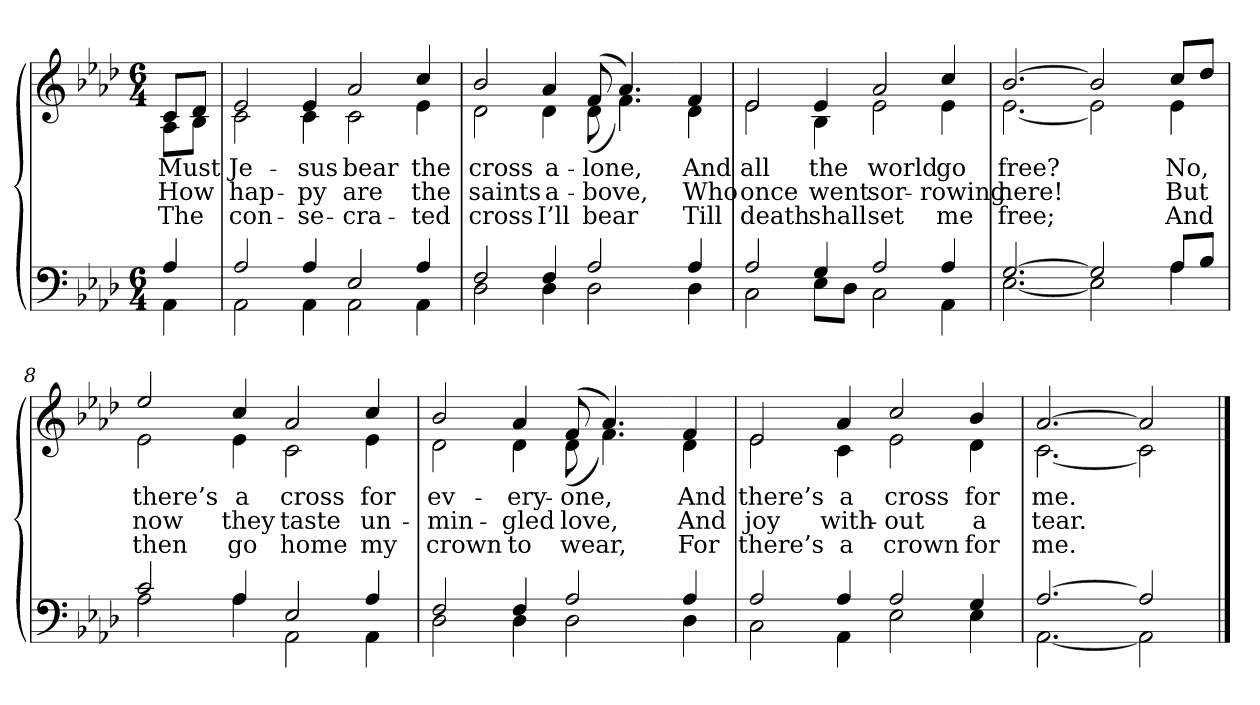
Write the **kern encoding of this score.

**kern	**kern	**text	**text	**text
*part2	*part1	*part1	*part1	*part1
*staff2	*staff1	*staff1	*staff1	*staff1
*clefF4	*clefG2	*	*	*
*k[b-e-a-d-]	*k[b-e-a-d-]	*	*	*
*M6/4	*M6/4	*	*	*
=1	=1	=1	=1	=1
*^	*	*	*	*
!	!	!LO:TX:b:i:t=Verse	!	!	!
!	!	!	!LO:LY:b	!LO:LY:b	!LO:LY:b
*	*	*^	*	*	*
4A-/	4AA-\	8c/L	8A-\L	Must	How	The
.	.	8d-/J	8B-\J	.	.	.
=2	=2	=2	=2	=2	=2	=2
!	!	!	!	!LO:LY:b	!LO:LY:b	!LO:LY:b
2A-/	2AA-\	2e-/	2c\	Je-	hap-	con-
!	!	!	!	!LO:LY:b	!LO:LY:b	!LO:LY:b
4A-/	4AA-\	4e-/	4c\	-sus	-py	-se-
!	!	!	!	!LO:LY:b	!LO:LY:b	!LO:LY:b
2E-/	2AA-\	2a-/	2c\	bear	are	-cra-
!	!	!	!	!LO:LY:b	!LO:LY:b	!LO:LY:b
4A-/	4AA-\	4cc/	4e-\	the	the	-ted
=3	=3	=3	=3	=3	=3	=3
!	!	!	!	!LO:LY:b	!LO:LY:b	!LO:LY:b
2F/	2D-\	2b-/	2d-\	cross	saints	cross
!	!	!	!	!LO:LY:b	!LO:LY:b	!LO:LY:b
4F/	4D-\	4a-/	4d-\	a-	a-	I’ll
!	!	!	!	!LO:LY:b	!LO:LY:b	!LO:LY:b
2A-/	2D-\	(>8f/	(<8d-\	-lone,	-bove,	bear
.	.	4.a-/)	4.f\)	.	.	.
!!LO:LB:g=z	!!
=4-	=4-	=4-	=4-	=4-	=4-	=4-
!	!	!	!	!LO:LY:b	!LO:LY:b	!LO:LY:b
4A-/	4D-\	4f/	4d-\	And	Who	Till
=5	=5	=5	=5	=5	=5	=5
!	!	!	!	!LO:LY:b	!LO:LY:b	!LO:LY:b
2A-/	2C\	2e-/	2e-\	all	once	death
!	!	!	!	!LO:LY:b	!LO:LY:b	!LO:LY:b
4G/	8E-\L	4e-/	4B-\	the	went	shall
.	8D-\J	.	.	.	.	.
!	!	!	!	!LO:LY:b	!LO:LY:b	!LO:LY:b
2A-/	2C\	2a-/	2e-\	world	sor-	set
!	!	!	!	!LO:LY:b	!LO:LY:b	!LO:LY:b
4A-/	4AA-\	4cc/	4e-\	go	-rowing	me
=6	=6	=6	=6	=6	=6	=6
!	!	!	!	!LO:LY:b	!LO:LY:b	!LO:LY:b
[2.G/	[2.E-\	[2.b-/	[2.e-\	free?	here!	free;
2G/]	2E-\]	2b-/]	2e-\]	.	.	.
!!LO:LB:g=z	!!
=7-	=7-	=7-	=7-	=7-	=7-	=7-
!	!	!	!	!LO:LY:b	!LO:LY:b	!LO:LY:b
8A-/L	4A-\	8cc/L	4e-\	No,	But	And
8B-/J	.	8dd-/J	.	.	.	.
=8	=8	=8	=8	=8	=8	=8
!	!	!	!	!LO:LY:b	!LO:LY:b	!LO:LY:b
2c/	2A-\	2ee-/	2e-\	there’s	now	then
!	!	!	!	!LO:LY:b	!LO:LY:b	!LO:LY:b
4A-/	4A-\	4cc/	4e-\	a	they	go
!	!	!	!	!LO:LY:b	!LO:LY:b	!LO:LY:b
2E-/	2AA-\	2a-/	2c\	cross	taste	home
!	!	!	!	!LO:LY:b	!LO:LY:b	!LO:LY:b
4A-/	4AA-\	4cc/	4e-\	for	un-	my
=9	=9	=9	=9	=9	=9	=9
!	!	!	!	!LO:LY:b	!LO:LY:b	!LO:LY:b
2F/	2D-\	2b-/	2d-\	ev-	-min-	crown
!	!	!	!	!LO:LY:b	!LO:LY:b	!LO:LY:b
4F/	4D-\	4a-/	4d-\	-ery-	-gled	to
!	!	!	!	!LO:LY:b	!LO:LY:b	!LO:LY:b
2A-/	2D-\	(>8f/	(<8d-\	-one,	love,	wear,
.	.	4.a-/)	4.f\)	.	.	.
!!LO:LB:g=z	!!
=10-	=10-	=10-	=10-	=10-	=10-	=10-
!	!	!	!	!LO:LY:b	!LO:LY:b	!LO:LY:b
4A-/	4D-\	4f/	4d-\	And	And	For
=11	=11	=11	=11	=11	=11	=11
!	!	!	!	!LO:LY:b	!LO:LY:b	!LO:LY:b
2A-/	2C\	2e-/	2e-\	there’s	joy	there’s
!	!	!	!	!LO:LY:b	!LO:LY:b	!LO:LY:b
4A-/	4AA-\	4a-/	4c\	a	with-	a
!	!	!	!	!LO:LY:b	!LO:LY:b	!LO:LY:b
2A-/	2E-\	2cc/	2e-\	cross	-out	crown
!	!	!	!	!LO:LY:b	!LO:LY:b	!LO:LY:b
4G/	4E-\	4b-/	4d-\	for	a	for
=12	=12	=12	=12	=12	=12	=12
!	!	!	!	!LO:LY:b	!LO:LY:b	!LO:LY:b
[2.A-/	[2.AA-\	[2.a-/	[2.c\	me.	tear.	me.
2A-/]	2AA-\]	2a-/]	2c\]	.	.	.
*v	*v	*	*	*	*	*
*	*v	*v	*	*	*
==	==	==	==	==
*-	*-	*-	*-	*-
